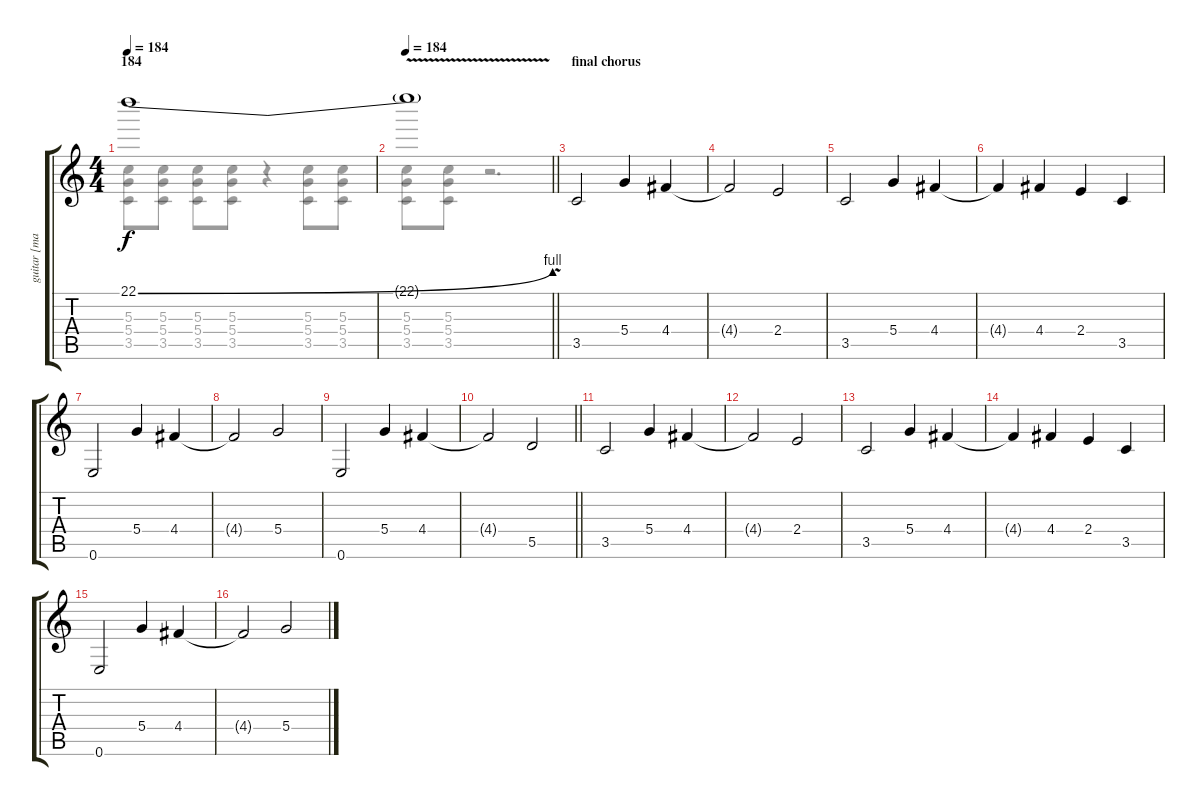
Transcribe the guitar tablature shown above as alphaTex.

\track ("guitar [maneki]" "guitar [ma") {instrument distortionguitar}
\staff {score tabs}
\tuning (E4 B3 G3 D3 A2 E2) {hide}
\voice
\ts (4 4)
\section ("" "184")
\tempo 184
\clef g2
\ks c
22.1{be (bend 0 0 60 4)}.1{dy f} |
\tempo 184
\barLineRight lightlight
22.1{v t}.1 |
\section ("" "final chorus")
3.5.2 5.4.4 4.4.4 |
4.4{t}.2 2.4.2 |
3.5.2 5.4.4 4.4.4 |
4.4{t}.4 4.4.4 2.4.4 3.5.4 |
0.6.2 5.4.4 4.4.4 |
4.4{t}.2 5.4.2 |
0.6.2 5.4.4 4.4.4 |
\barLineRight lightlight
4.4{t}.2 5.5.2 |
\section ("" "")
3.5.2 5.4.4 4.4.4 |
4.4{t}.2 2.4.2 |
3.5.2 5.4.4 4.4.4 |
4.4{t}.4 4.4.4 2.4.4 3.5.4 |
0.6.2 5.4.4 4.4.4 |
4.4{t}.2 5.4.2
\voice
\clef g2
\ottava regular
\simile none
\ks c
(5.3 5.4 3.5).8{dy f} (5.3 5.4 3.5).8 (5.3 5.4 3.5).8 (5.3 5.4 3.5).8 r.4 (5.3 5.4 3.5).8 (5.3 5.4 3.5).8 |
\barLineRight lightlight
(5.3 5.4 3.5).8 (5.3 5.4 3.5).8 r.2{d} |
|
|
|
|
|
|
|
\barLineRight lightlight
|
|
|
|
|
|
